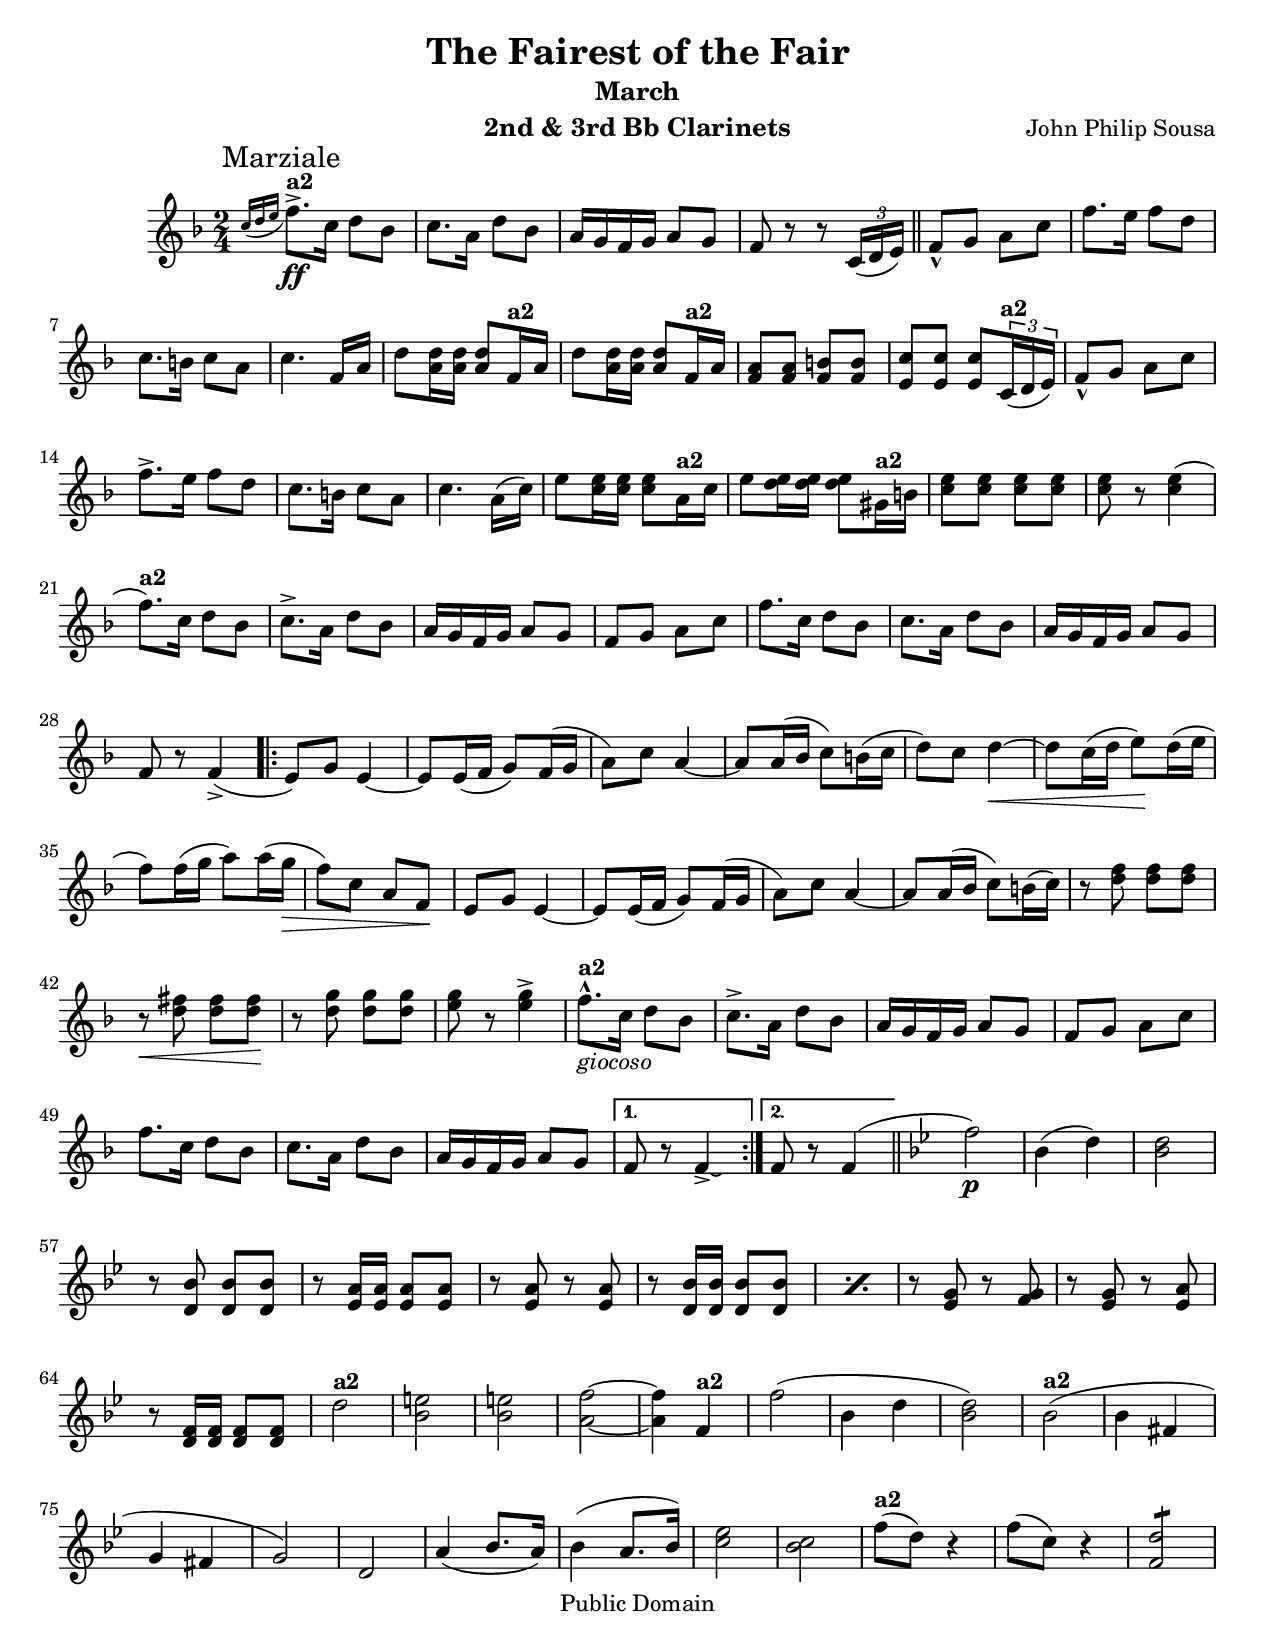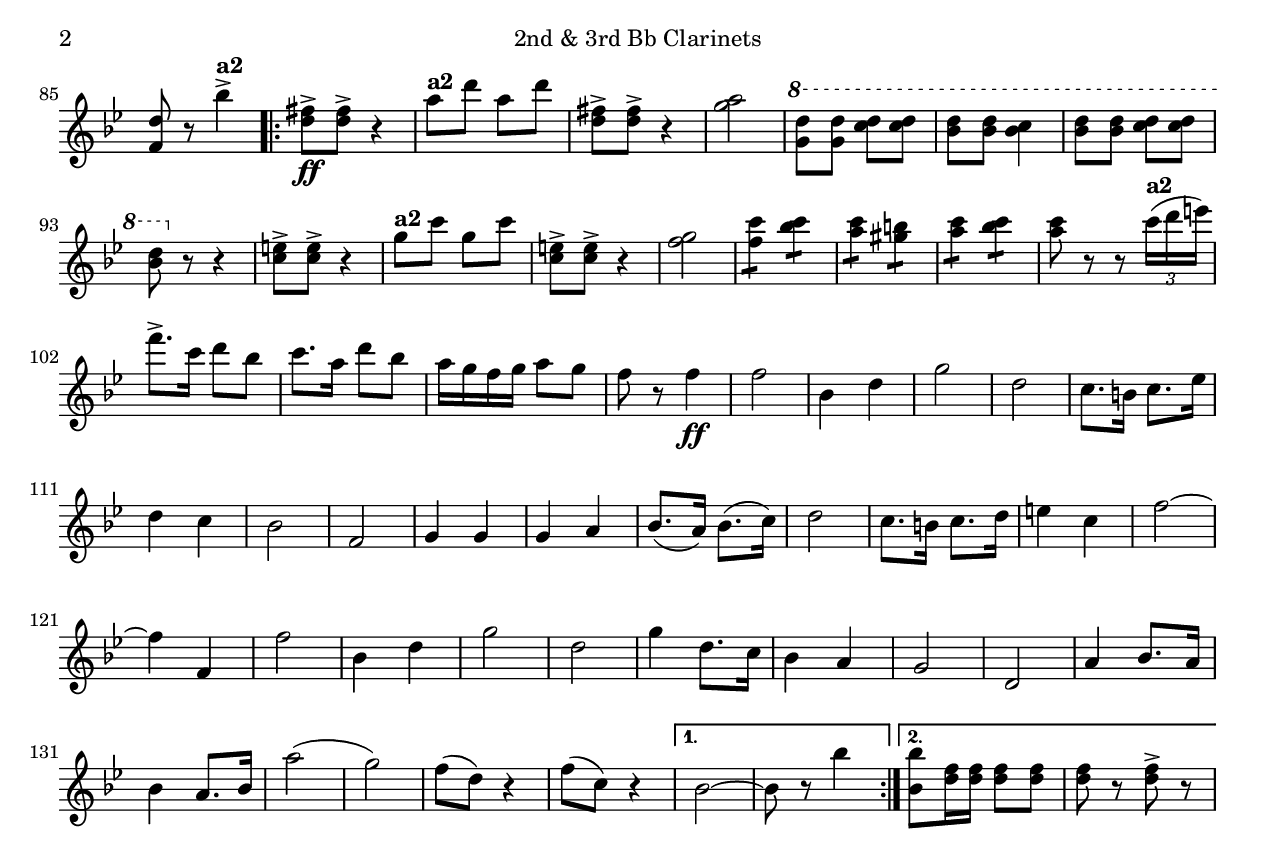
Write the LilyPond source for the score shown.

\version "2.16.2"
\include "JPSFotF.ly"

\paper {
  #(set-paper-size "letter")
}

\header {
  instrument = "2nd & 3rd Bb Clarinets"
}

\score {
  \new Staff { 
    <<
      \set Staff.midiInstrument = "clarinet" 
      \override Score.RehearsalMark #'break-align-symbol = #'time-signature
      \mark "Marziale"
      \partcombine \clarinetInBbTwo \clarinetInBbThree
    >>
  }
  
  \layout {}
  \midi {
    \tempo 4 = 120
  }
}

